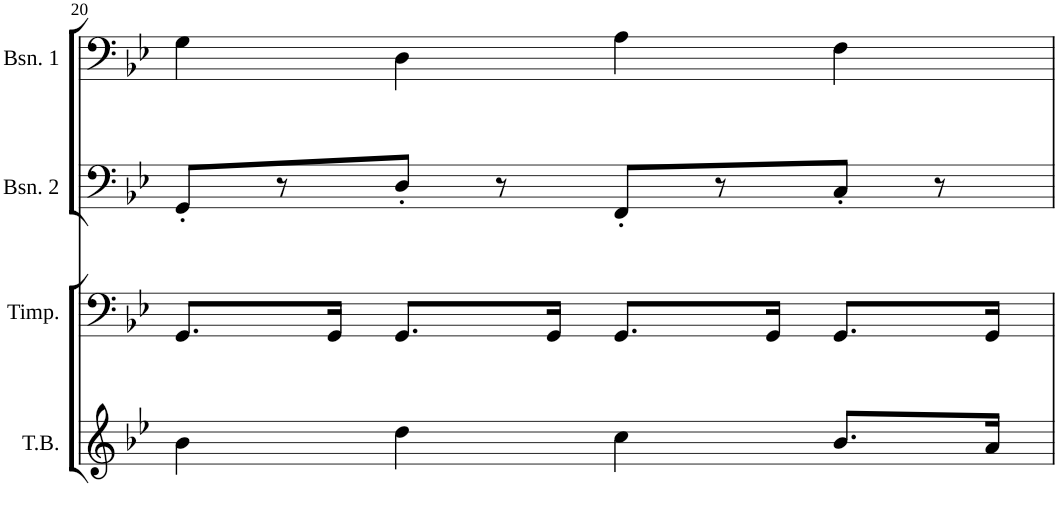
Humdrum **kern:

**kern	**kern	**kern	**kern
*part4	*part3	*part2	*part1
*staff4	*staff3	*staff2	*staff1
*I"Tubular Bells	*I"Timpani	*I"Bassoon 2	*I"Bassoon 1
*I'T.B.	*I'Timp.	*I'Bsn. 2	*I'Bsn. 1
!!LO:PB:g=z
*clefG2	*clefF4	*clefF4	*clefF4
*k[b-e-]	*k[b-e-]	*k[b-e-]	*k[b-e-]
*B-:	*B-:	*B-:	*B-:
*M4/4	*M4/4	*M4/4	*M4/4
=20	=20	=20	=20
4b-\	8.GG/L	8GG'/L	4G\
.	.	8r	.
.	16GG/Jk	.	.
4dd\	8.GG/L	8D'/J	4D\
.	.	8r	.
.	16GG/Jk	.	.
4cc\	8.GG/L	8FF'/L	4A\
.	.	8r	.
.	16GG/Jk	.	.
8.b-/L	8.GG/L	8C'/J	4F\
.	.	8r	.
16a/Jk	16GG/Jk	.	.
=	=	=	=
*-	*-	*-	*-
